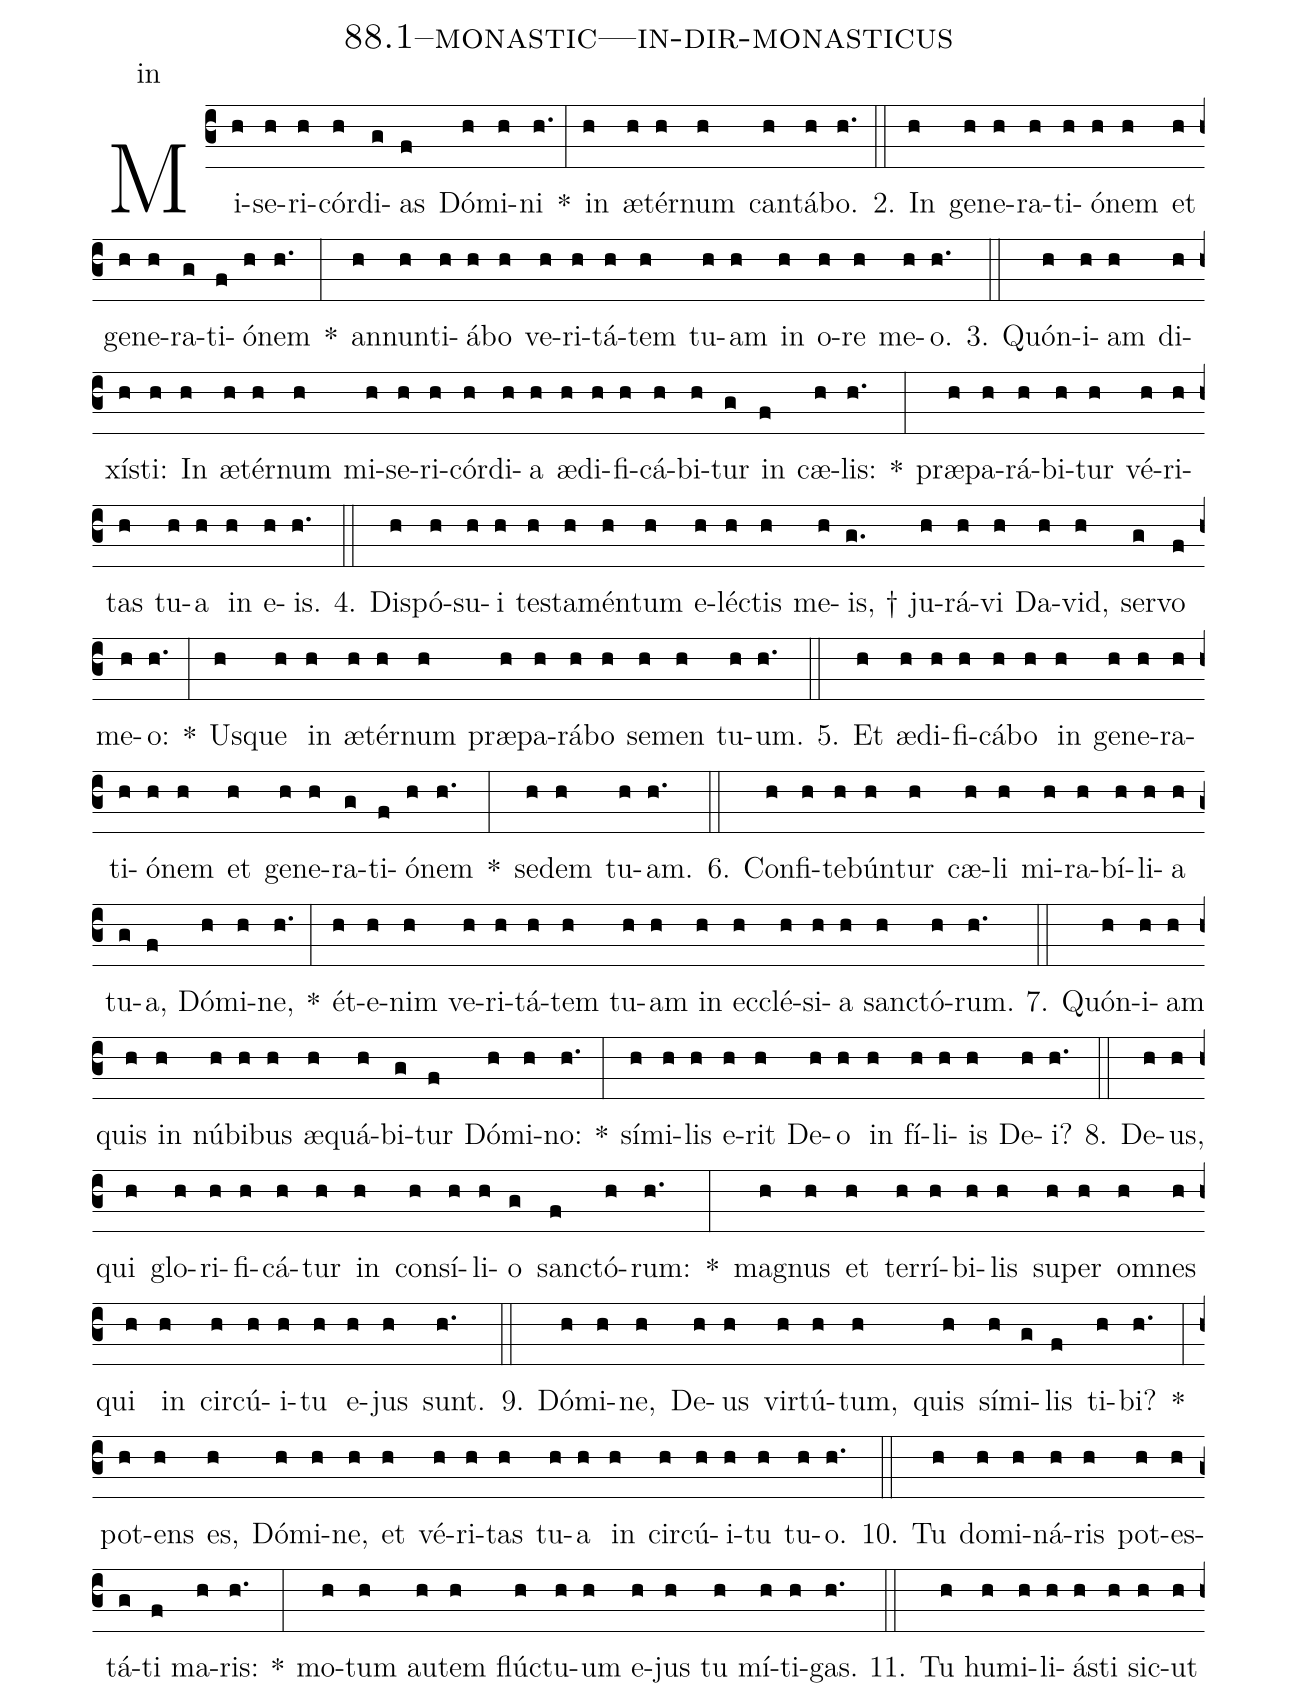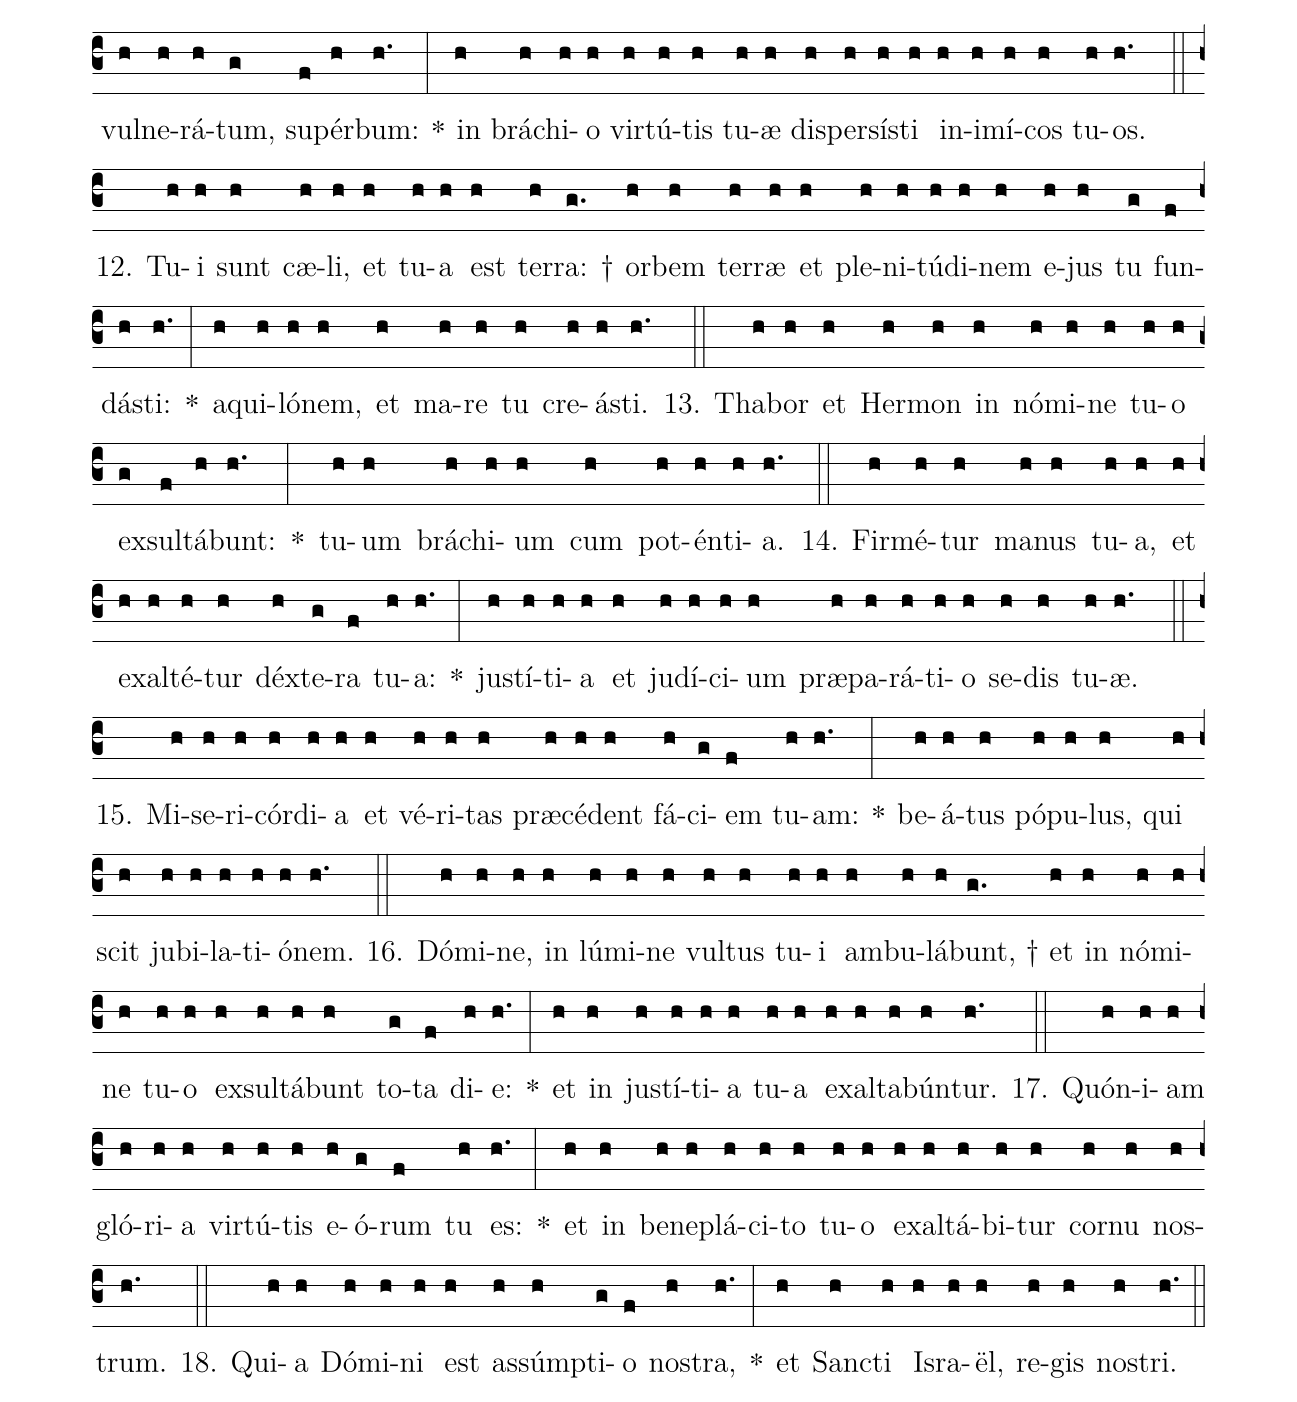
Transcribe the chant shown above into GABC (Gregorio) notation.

name: 88.1--monastic---in-dir-monasticus;
annotation: in;
%%
(c3)Mi(h)se(h)ri(h)cór(h)di(g)as(f) Dó(h)mi(h)ni(h.) *(:) in(h) æ(h)tér(h)num(h) can(h)tá(h)bo.(h.) (::)
2. In(h) ge(h)ne(h)ra(h)ti(h)ó(h)nem(h) et(h) ge(h)ne(h)ra(g)ti(f)ó(h)nem(h.) *(:) an(h)nun(h)ti(h)á(h)bo(h) ve(h)ri(h)tá(h)tem(h) tu(h)am(h) in(h) o(h)re(h) me(h)o.(h.) (::)
3. Quón(h)i(h)am(h) di(h)xís(h)ti:(h) In(h) æ(h)tér(h)num(h) mi(h)se(h)ri(h)cór(h)di(h)a(h) æ(h)di(h)fi(h)cá(h)bi(h)tur(g) in(f) cæ(h)lis:(h.) *(:) præ(h)pa(h)rá(h)bi(h)tur(h) vé(h)ri(h)tas(h) tu(h)a(h) in(h) e(h)is.(h.) (::)
4. Dis(h)pó(h)su(h)i(h) tes(h)ta(h)mén(h)tum(h) e(h)léc(h)tis(h) me(h)is, †(g.) ju(h)rá(h)vi(h) Da(h)vid,(h) ser(g)vo(f) me(h)o:(h.) *(:) Us(h)que(h) in(h) æ(h)tér(h)num(h) præ(h)pa(h)rá(h)bo(h) se(h)men(h) tu(h)um.(h.) (::)
5. Et(h) æ(h)di(h)fi(h)cá(h)bo(h) in(h) ge(h)ne(h)ra(h)ti(h)ó(h)nem(h) et(h) ge(h)ne(h)ra(g)ti(f)ó(h)nem(h.) *(:) se(h)dem(h) tu(h)am.(h.) (::)
6. Con(h)fi(h)te(h)bún(h)tur(h) cæ(h)li(h) mi(h)ra(h)bí(h)li(h)a(h) tu(g)a,(f) Dó(h)mi(h)ne,(h.) *(:) ét(h)e(h)nim(h) ve(h)ri(h)tá(h)tem(h) tu(h)am(h) in(h) ec(h)clé(h)si(h)a(h) sanc(h)tó(h)rum.(h.) (::)
7. Quón(h)i(h)am(h) quis(h) in(h) nú(h)bi(h)bus(h) æ(h)quá(h)bi(g)tur(f) Dó(h)mi(h)no:(h.) *(:) sí(h)mi(h)lis(h) e(h)rit(h) De(h)o(h) in(h) fí(h)li(h)is(h) De(h)i?(h.) (::)
8. De(h)us,(h) qui(h) glo(h)ri(h)fi(h)cá(h)tur(h) in(h) con(h)sí(h)li(h)o(g) sanc(f)tó(h)rum:(h.) *(:) ma(h)gnus(h) et(h) ter(h)rí(h)bi(h)lis(h) su(h)per(h) om(h)nes(h) qui(h) in(h) cir(h)cú(h)i(h)tu(h) e(h)jus(h) sunt.(h.) (::)
9. Dó(h)mi(h)ne,(h) De(h)us(h) vir(h)tú(h)tum,(h) quis(h) sí(h)mi(g)lis(f) ti(h)bi?(h.) *(:) pot(h)ens(h) es,(h) Dó(h)mi(h)ne,(h) et(h) vé(h)ri(h)tas(h) tu(h)a(h) in(h) cir(h)cú(h)i(h)tu(h) tu(h)o.(h.) (::)
10. Tu(h) do(h)mi(h)ná(h)ris(h) pot(h)es(h)tá(g)ti(f) ma(h)ris:(h.) *(:) mo(h)tum(h) au(h)tem(h) flúc(h)tu(h)um(h) e(h)jus(h) tu(h) mí(h)ti(h)gas.(h.) (::)
11. Tu(h) hu(h)mi(h)li(h)ás(h)ti(h) sic(h)ut(h) vul(h)ne(h)rá(h)tum,(g) su(f)pér(h)bum:(h.) *(:) in(h) brá(h)chi(h)o(h) vir(h)tú(h)tis(h) tu(h)æ(h) di(h)sper(h)sís(h)ti(h) in(h)i(h)mí(h)cos(h) tu(h)os.(h.) (::)
12. Tu(h)i(h) sunt(h) cæ(h)li,(h) et(h) tu(h)a(h) est(h) ter(h)ra: †(g.) or(h)bem(h) ter(h)ræ(h) et(h) ple(h)ni(h)tú(h)di(h)nem(h) e(h)jus(h) tu(g) fun(f)dás(h)ti:(h.) *(:) a(h)qui(h)ló(h)nem,(h) et(h) ma(h)re(h) tu(h) cre(h)ás(h)ti.(h.) (::)
13. Tha(h)bor(h) et(h) Her(h)mon(h) in(h) nó(h)mi(h)ne(h) tu(h)o(h) ex(g)sul(f)tá(h)bunt:(h.) *(:) tu(h)um(h) brá(h)chi(h)um(h) cum(h) pot(h)én(h)ti(h)a.(h.) (::)
14. Fir(h)mé(h)tur(h) ma(h)nus(h) tu(h)a,(h) et(h) ex(h)al(h)té(h)tur(h) déx(h)te(g)ra(f) tu(h)a:(h.) *(:) jus(h)tí(h)ti(h)a(h) et(h) ju(h)dí(h)ci(h)um(h) præ(h)pa(h)rá(h)ti(h)o(h) se(h)dis(h) tu(h)æ.(h.) (::)
15. Mi(h)se(h)ri(h)cór(h)di(h)a(h) et(h) vé(h)ri(h)tas(h) præ(h)cé(h)dent(h) fá(h)ci(g)em(f) tu(h)am:(h.) *(:) be(h)á(h)tus(h) pó(h)pu(h)lus,(h) qui(h) scit(h) ju(h)bi(h)la(h)ti(h)ó(h)nem.(h.) (::)
16. Dó(h)mi(h)ne,(h) in(h) lú(h)mi(h)ne(h) vul(h)tus(h) tu(h)i(h) am(h)bu(h)lá(h)bunt, †(g.) et(h) in(h) nó(h)mi(h)ne(h) tu(h)o(h) ex(h)sul(h)tá(h)bunt(h) to(g)ta(f) di(h)e:(h.) *(:) et(h) in(h) jus(h)tí(h)ti(h)a(h) tu(h)a(h) ex(h)al(h)ta(h)bún(h)tur.(h.) (::)
17. Quón(h)i(h)am(h) gló(h)ri(h)a(h) vir(h)tú(h)tis(h) e(h)ó(g)rum(f) tu(h) es:(h.) *(:) et(h) in(h) be(h)ne(h)plá(h)ci(h)to(h) tu(h)o(h) ex(h)al(h)tá(h)bi(h)tur(h) cor(h)nu(h) nos(h)trum.(h.) (::)
18. Qui(h)a(h) Dó(h)mi(h)ni(h) est(h) as(h)súmp(h)ti(g)o(f) nos(h)tra,(h.) *(:) et(h) Sanc(h)ti(h) Is(h)ra(h)ël,(h) re(h)gis(h) nos(h)tri.(h.) (::)
